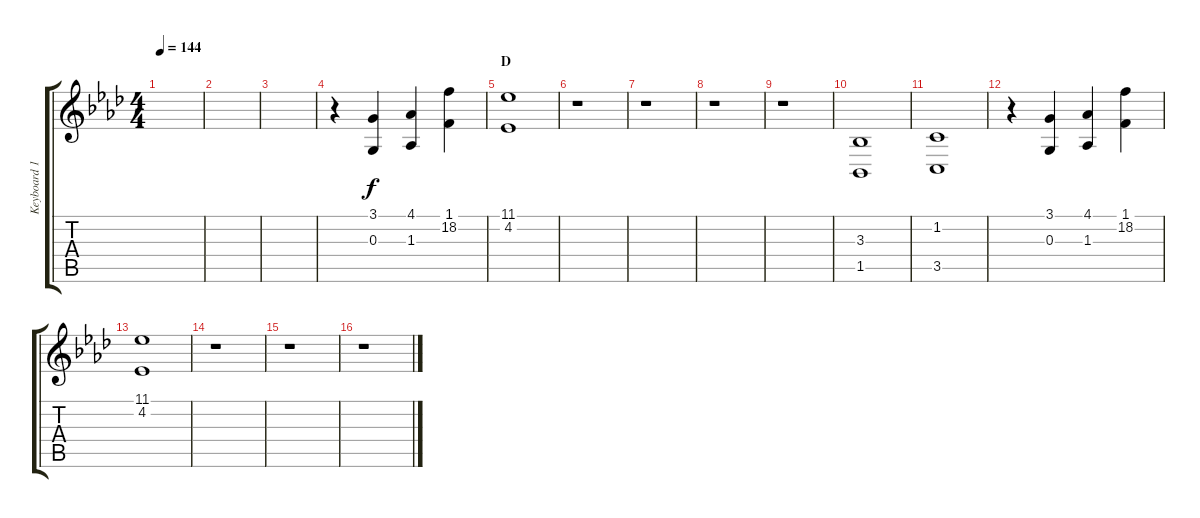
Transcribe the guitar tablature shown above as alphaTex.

\track ("Keyboard 1" "Keyboard 1") {instrument acousticgrandpiano}
\staff {score tabs}
\tuning (E4 B3 G3 D3 A2 E2) {hide}
\ts (4 4)
\tempo 144
\clef g2
\ks ab
|
|
|
r.4{volume 12 instrument acousticgrandpiano} (3.1 0.3).4 (4.1 1.3).4 (1.1 18.2).4 |
\section ("" "D")
(11.1 4.2).1 |
r.1 |
r.1 |
r.1 |
r.1 |
(3.3 1.5).1{instrument synthstrings1} |
(1.2 3.5).1 |
r.4 (3.1 0.3).4{instrument acousticgrandpiano} (4.1 1.3).4 (1.1 18.2).4 |
(11.1 4.2).1 |
r.1 |
r.1 |
r.1
